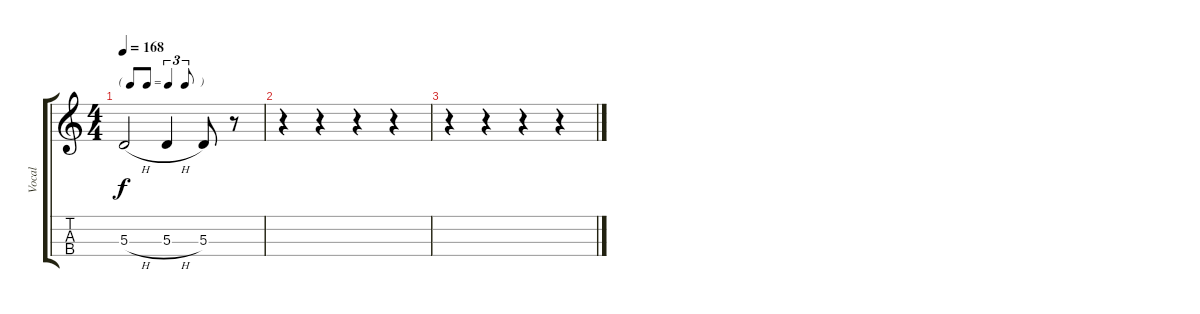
\track ("Vocal" "Vocal") {instrument lead6voice}
\staff {score tabs}
\tuning (G4 D4 A3 E3) {hide}
\ts (4 4)
\tf triplet8th
\tempo 168
\clef g2
\ks c
5.3{h}.2{dy f} 5.3{h}.4 5.3.8 r.8 |
r.4 r.4 r.4 r.4 |
r.4 r.4 r.4 r.4
